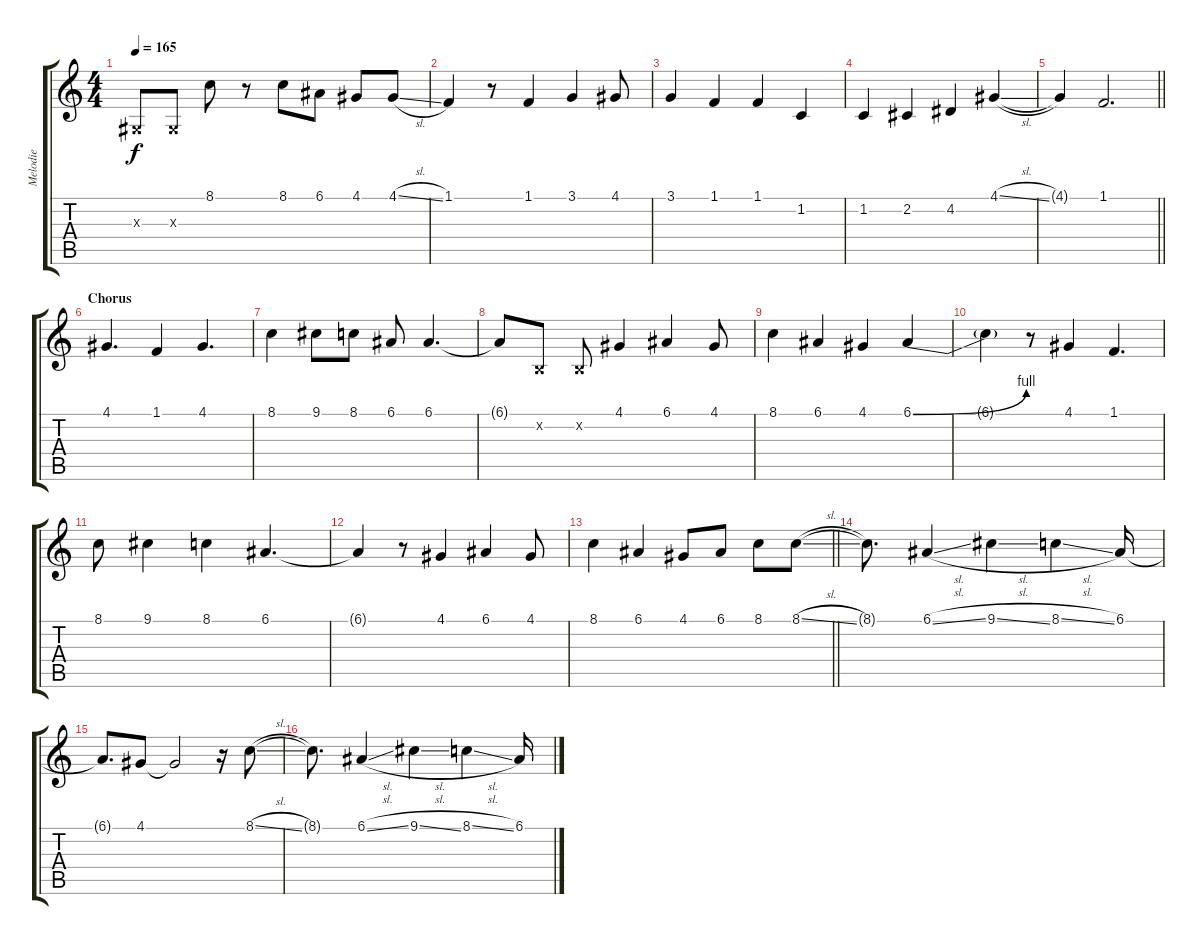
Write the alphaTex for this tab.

\track ("Melodie" "Melodie") {instrument clarinet}
\staff {score tabs}
\tuning (E4 B3 G3 D3 A2 E2) {hide}
\ts (4 4)
\tempo 165
\clef g2
\ks c
1.3{x}.8{dy f} 1.3{x}.8 8.1.8 r.8 8.1.8 6.1.8 4.1.8 4.1{sl}.8 |
1.1.4 r.8 1.1.4 3.1.4 4.1.8 |
3.1.4 1.1.4 1.1.4 1.2.4 |
1.2.4 2.2.4 4.2.4 4.1{sl}.4 |
\barLineRight lightlight
4.1{t}.4 1.1.2{d} |
\section ("" "Chorus")
4.1.4{d} 1.1.4 4.1.4{d} |
8.1.4 9.1.8 8.1.8 6.1.8 6.1.4{d} |
6.1{t}.8 0.2{x}.8 0.2{x}.8 4.1.4 6.1.4 4.1.8 |
8.1.4 6.1.4 4.1.4 6.1{be (bend 0 0 60 4)}.4 |
6.1{t}.4 r.8 4.1.4 1.1.4{d} |
8.1.8 9.1.4 8.1.4 6.1.4{d} |
6.1{t}.4 r.8 4.1.4 6.1.4 4.1.8 |
\barLineRight lightlight
8.1.4 6.1.4 4.1.8 6.1.8 8.1.8 8.1{sl}.8 |
8.1{t}.8{d} 6.1{sl}.4 9.1{sl}.4 8.1{sl}.4 6.1.16 |
6.1{t}.8{d} 4.1.8 4.1{t}.2 r.16 8.1{sl}.8 |
8.1{t}.8{d} 6.1{sl}.4 9.1{sl}.4 8.1{sl}.4 6.1{sl}.16
